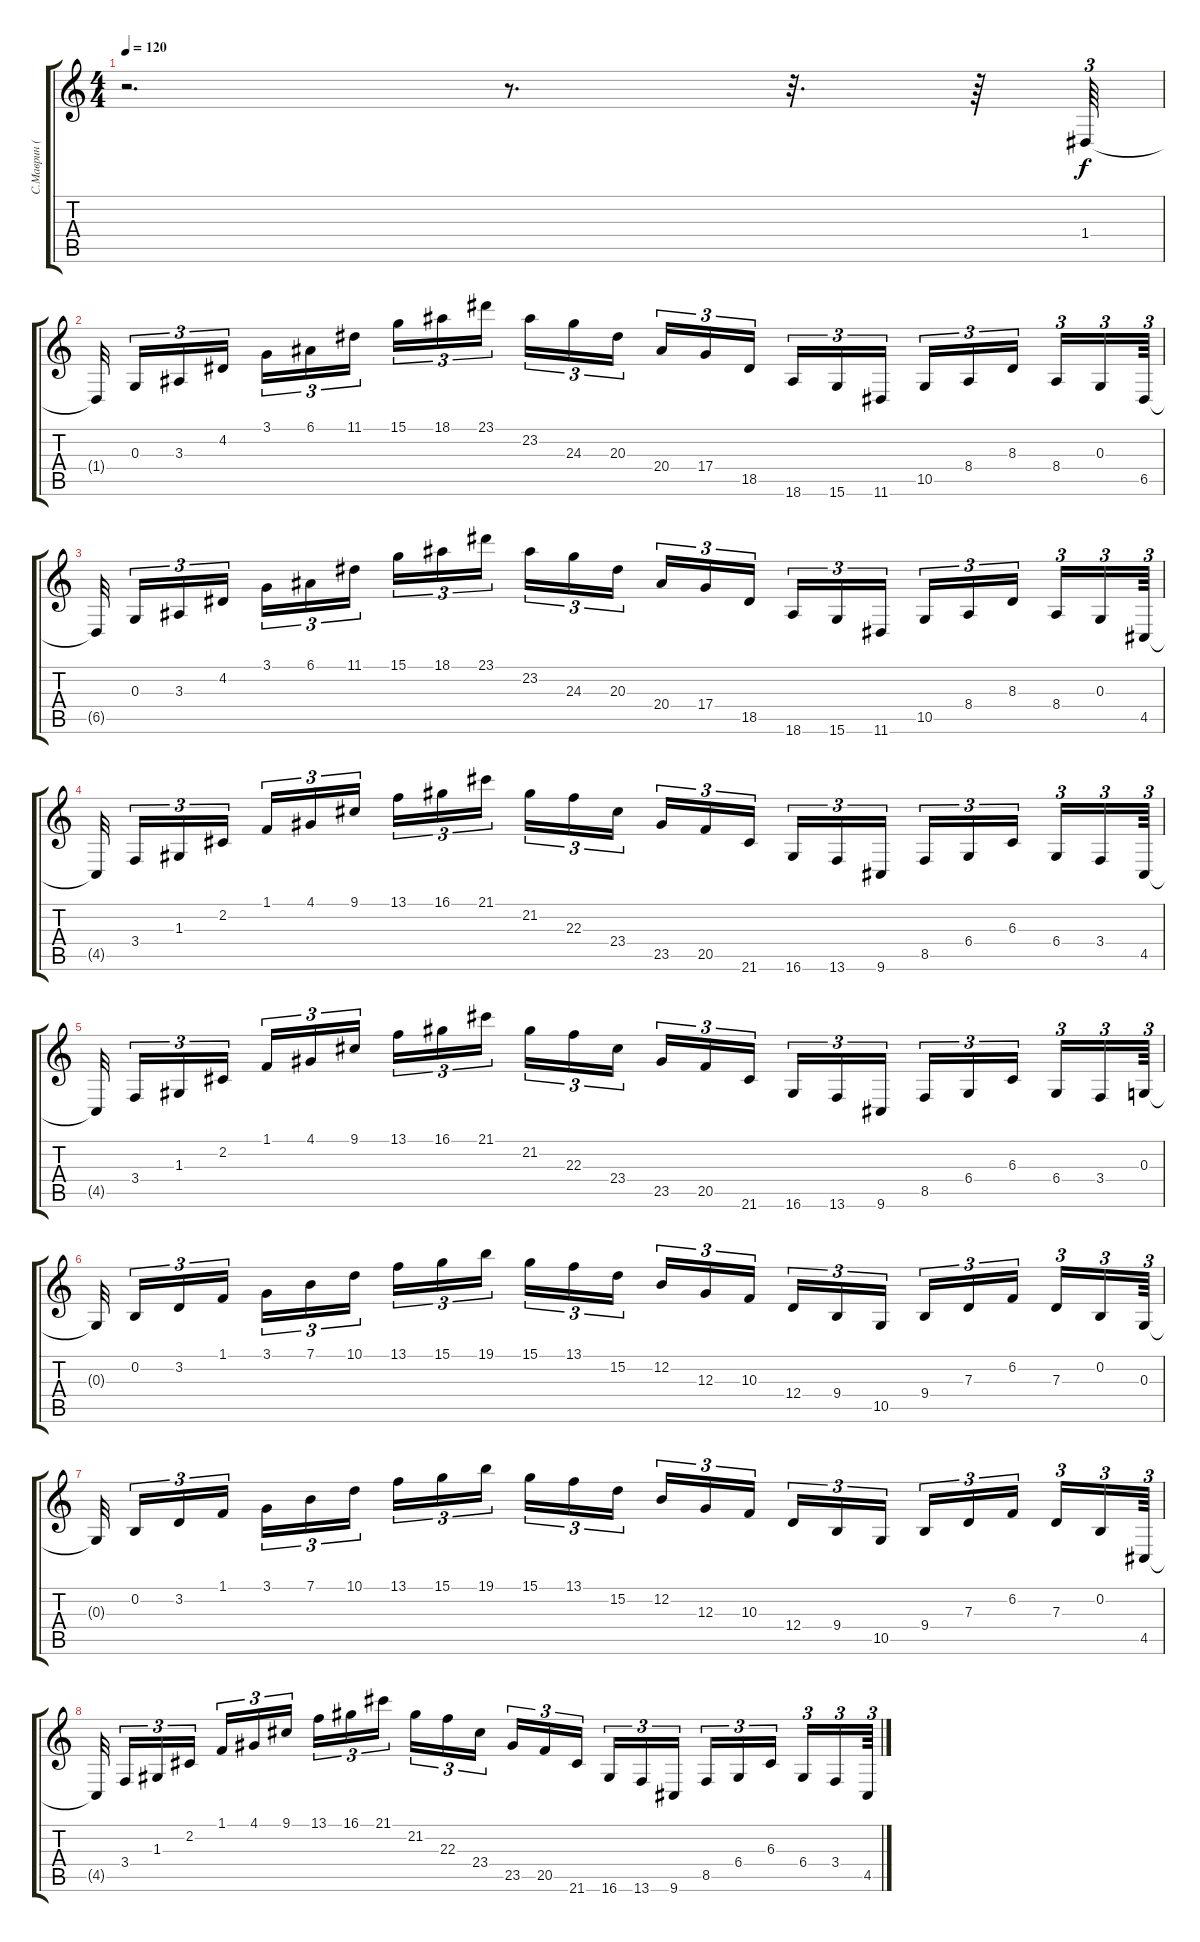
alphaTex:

\track ("С.Маврин (синтезатор)" "С.Маврин (") {instrument orchestralharp}
\staff {score tabs}
\tuning (E4 B3 G3 D3 A2 E2) {hide}
\ts (4 4)
\tempo 120
\clef g2
\ks c
r.2{d dy f} r.8{d} r.32{d} r.64 1.4.64{tu (3 2)} |
1.4{t}.32{beam splitsecondary} 0.3.16{tu (3 2)} 3.3.16{tu (3 2)} 4.2.16{tu (3 2) beam splitsecondary} 3.1.16{tu (3 2)} 6.1.16{tu (3 2)} 11.1.16{tu (3 2)} 15.1.16{tu (3 2)} 18.1.16{tu (3 2)} 23.1.16{tu (3 2) beam splitsecondary} 23.2.16{tu (3 2)} 24.3.16{tu (3 2)} 20.3.16{tu (3 2)} 20.4.16{tu (3 2)} 17.4.16{tu (3 2)} 18.5.16{tu (3 2) beam splitsecondary} 18.6.16{tu (3 2)} 15.6.16{tu (3 2)} 11.6.16{tu (3 2)} 10.5.16{tu (3 2)} 8.4.16{tu (3 2)} 8.3.16{tu (3 2) beam splitsecondary} 8.4.16{tu (3 2)} 0.3.16{tu (3 2)} 6.5.64{tu (3 2)} |
6.5{t}.32{beam splitsecondary} 0.3.16{tu (3 2)} 3.3.16{tu (3 2)} 4.2.16{tu (3 2) beam splitsecondary} 3.1.16{tu (3 2)} 6.1.16{tu (3 2)} 11.1.16{tu (3 2)} 15.1.16{tu (3 2)} 18.1.16{tu (3 2)} 23.1.16{tu (3 2) beam splitsecondary} 23.2.16{tu (3 2)} 24.3.16{tu (3 2)} 20.3.16{tu (3 2)} 20.4.16{tu (3 2)} 17.4.16{tu (3 2)} 18.5.16{tu (3 2) beam splitsecondary} 18.6.16{tu (3 2)} 15.6.16{tu (3 2)} 11.6.16{tu (3 2)} 10.5.16{tu (3 2)} 8.4.16{tu (3 2)} 8.3.16{tu (3 2) beam splitsecondary} 8.4.16{tu (3 2)} 0.3.16{tu (3 2)} 4.5.64{tu (3 2)} |
4.5{t}.32{beam splitsecondary} 3.4.16{tu (3 2)} 1.3.16{tu (3 2)} 2.2.16{tu (3 2) beam splitsecondary} 1.1.16{tu (3 2)} 4.1.16{tu (3 2)} 9.1.16{tu (3 2)} 13.1.16{tu (3 2)} 16.1.16{tu (3 2)} 21.1.16{tu (3 2) beam splitsecondary} 21.2.16{tu (3 2)} 22.3.16{tu (3 2)} 23.4.16{tu (3 2)} 23.5.16{tu (3 2)} 20.5.16{tu (3 2)} 21.6.16{tu (3 2) beam splitsecondary} 16.6.16{tu (3 2)} 13.6.16{tu (3 2)} 9.6.16{tu (3 2)} 8.5.16{tu (3 2)} 6.4.16{tu (3 2)} 6.3.16{tu (3 2) beam splitsecondary} 6.4.16{tu (3 2)} 3.4.16{tu (3 2)} 4.5.64{tu (3 2)} |
4.5{t}.32{beam splitsecondary} 3.4.16{tu (3 2)} 1.3.16{tu (3 2)} 2.2.16{tu (3 2) beam splitsecondary} 1.1.16{tu (3 2)} 4.1.16{tu (3 2)} 9.1.16{tu (3 2)} 13.1.16{tu (3 2)} 16.1.16{tu (3 2)} 21.1.16{tu (3 2) beam splitsecondary} 21.2.16{tu (3 2)} 22.3.16{tu (3 2)} 23.4.16{tu (3 2)} 23.5.16{tu (3 2)} 20.5.16{tu (3 2)} 21.6.16{tu (3 2) beam splitsecondary} 16.6.16{tu (3 2)} 13.6.16{tu (3 2)} 9.6.16{tu (3 2)} 8.5.16{tu (3 2)} 6.4.16{tu (3 2)} 6.3.16{tu (3 2) beam splitsecondary} 6.4.16{tu (3 2)} 3.4.16{tu (3 2)} 0.3.64{tu (3 2)} |
0.3{t}.32{beam splitsecondary} 0.2.16{tu (3 2)} 3.2.16{tu (3 2)} 1.1.16{tu (3 2) beam splitsecondary} 3.1.16{tu (3 2)} 7.1.16{tu (3 2)} 10.1.16{tu (3 2)} 13.1.16{tu (3 2)} 15.1.16{tu (3 2)} 19.1.16{tu (3 2) beam splitsecondary} 15.1.16{tu (3 2)} 13.1.16{tu (3 2)} 15.2.16{tu (3 2)} 12.2.16{tu (3 2)} 12.3.16{tu (3 2)} 10.3.16{tu (3 2) beam splitsecondary} 12.4.16{tu (3 2)} 9.4.16{tu (3 2)} 10.5.16{tu (3 2)} 9.4.16{tu (3 2)} 7.3.16{tu (3 2)} 6.2.16{tu (3 2) beam splitsecondary} 7.3.16{tu (3 2)} 0.2.16{tu (3 2)} 0.3.64{tu (3 2)} |
0.3{t}.32{beam splitsecondary} 0.2.16{tu (3 2)} 3.2.16{tu (3 2)} 1.1.16{tu (3 2) beam splitsecondary} 3.1.16{tu (3 2)} 7.1.16{tu (3 2)} 10.1.16{tu (3 2)} 13.1.16{tu (3 2)} 15.1.16{tu (3 2)} 19.1.16{tu (3 2) beam splitsecondary} 15.1.16{tu (3 2)} 13.1.16{tu (3 2)} 15.2.16{tu (3 2)} 12.2.16{tu (3 2)} 12.3.16{tu (3 2)} 10.3.16{tu (3 2) beam splitsecondary} 12.4.16{tu (3 2)} 9.4.16{tu (3 2)} 10.5.16{tu (3 2)} 9.4.16{tu (3 2)} 7.3.16{tu (3 2)} 6.2.16{tu (3 2) beam splitsecondary} 7.3.16{tu (3 2)} 0.2.16{tu (3 2)} 4.5.64{tu (3 2)} |
4.5{t}.32{beam splitsecondary} 3.4.16{tu (3 2)} 1.3.16{tu (3 2)} 2.2.16{tu (3 2) beam splitsecondary} 1.1.16{tu (3 2)} 4.1.16{tu (3 2)} 9.1.16{tu (3 2)} 13.1.16{tu (3 2)} 16.1.16{tu (3 2)} 21.1.16{tu (3 2) beam splitsecondary} 21.2.16{tu (3 2)} 22.3.16{tu (3 2)} 23.4.16{tu (3 2)} 23.5.16{tu (3 2)} 20.5.16{tu (3 2)} 21.6.16{tu (3 2) beam splitsecondary} 16.6.16{tu (3 2)} 13.6.16{tu (3 2)} 9.6.16{tu (3 2)} 8.5.16{tu (3 2)} 6.4.16{tu (3 2)} 6.3.16{tu (3 2) beam splitsecondary} 6.4.16{tu (3 2)} 3.4.16{tu (3 2)} 4.5.64{tu (3 2)}
